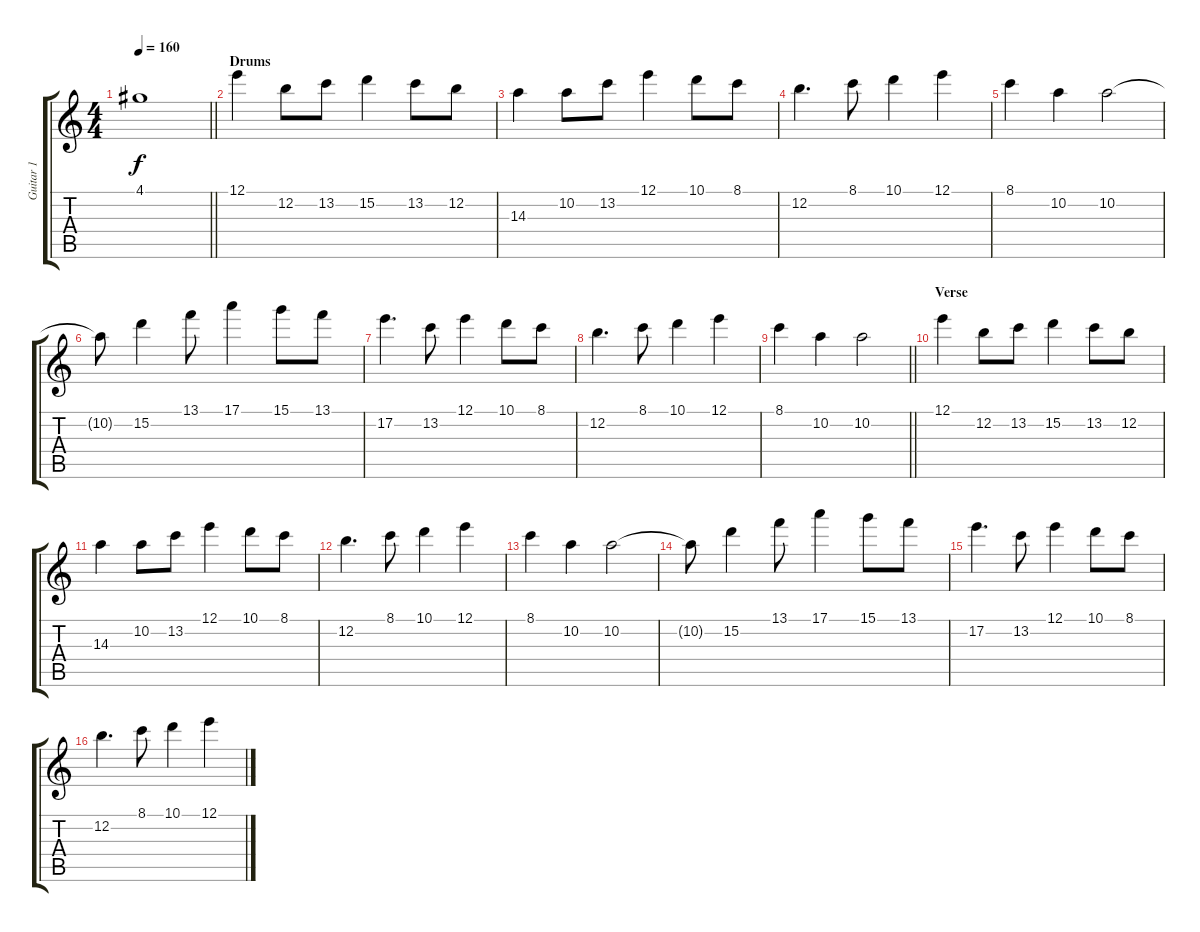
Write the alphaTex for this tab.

\track ("Guitar 1" "Guitar 1") {instrument acousticguitarnylon}
\staff {score tabs}
\tuning (E4 B3 G3 D3 A2 E2) {hide}
\ts (4 4)
\tempo 160
\clef g2
\barLineRight lightlight
\ks c
4.1.1{dy f} |
\section ("" "Drums")
12.1.4 12.2.8 13.2.8 15.2.4 13.2.8 12.2.8 |
14.3.4 10.2.8 13.2.8 12.1.4 10.1.8 8.1.8 |
12.2.4{d} 8.1.8 10.1.4 12.1.4 |
8.1.4 10.2.4 10.2.2 |
10.2{t}.8 15.2.4 13.1.8 17.1.4 15.1.8 13.1.8 |
17.2.4{d} 13.2.8 12.1.4 10.1.8 8.1.8 |
12.2.4{d} 8.1.8 10.1.4 12.1.4 |
\barLineRight lightlight
8.1.4 10.2.4 10.2.2 |
\section ("" "Verse")
12.1.4 12.2.8 13.2.8 15.2.4 13.2.8 12.2.8 |
14.3.4 10.2.8 13.2.8 12.1.4 10.1.8 8.1.8 |
12.2.4{d} 8.1.8 10.1.4 12.1.4 |
8.1.4 10.2.4 10.2.2 |
10.2{t}.8 15.2.4 13.1.8 17.1.4 15.1.8 13.1.8 |
17.2.4{d} 13.2.8 12.1.4 10.1.8 8.1.8 |
12.2.4{d} 8.1.8 10.1.4 12.1.4
